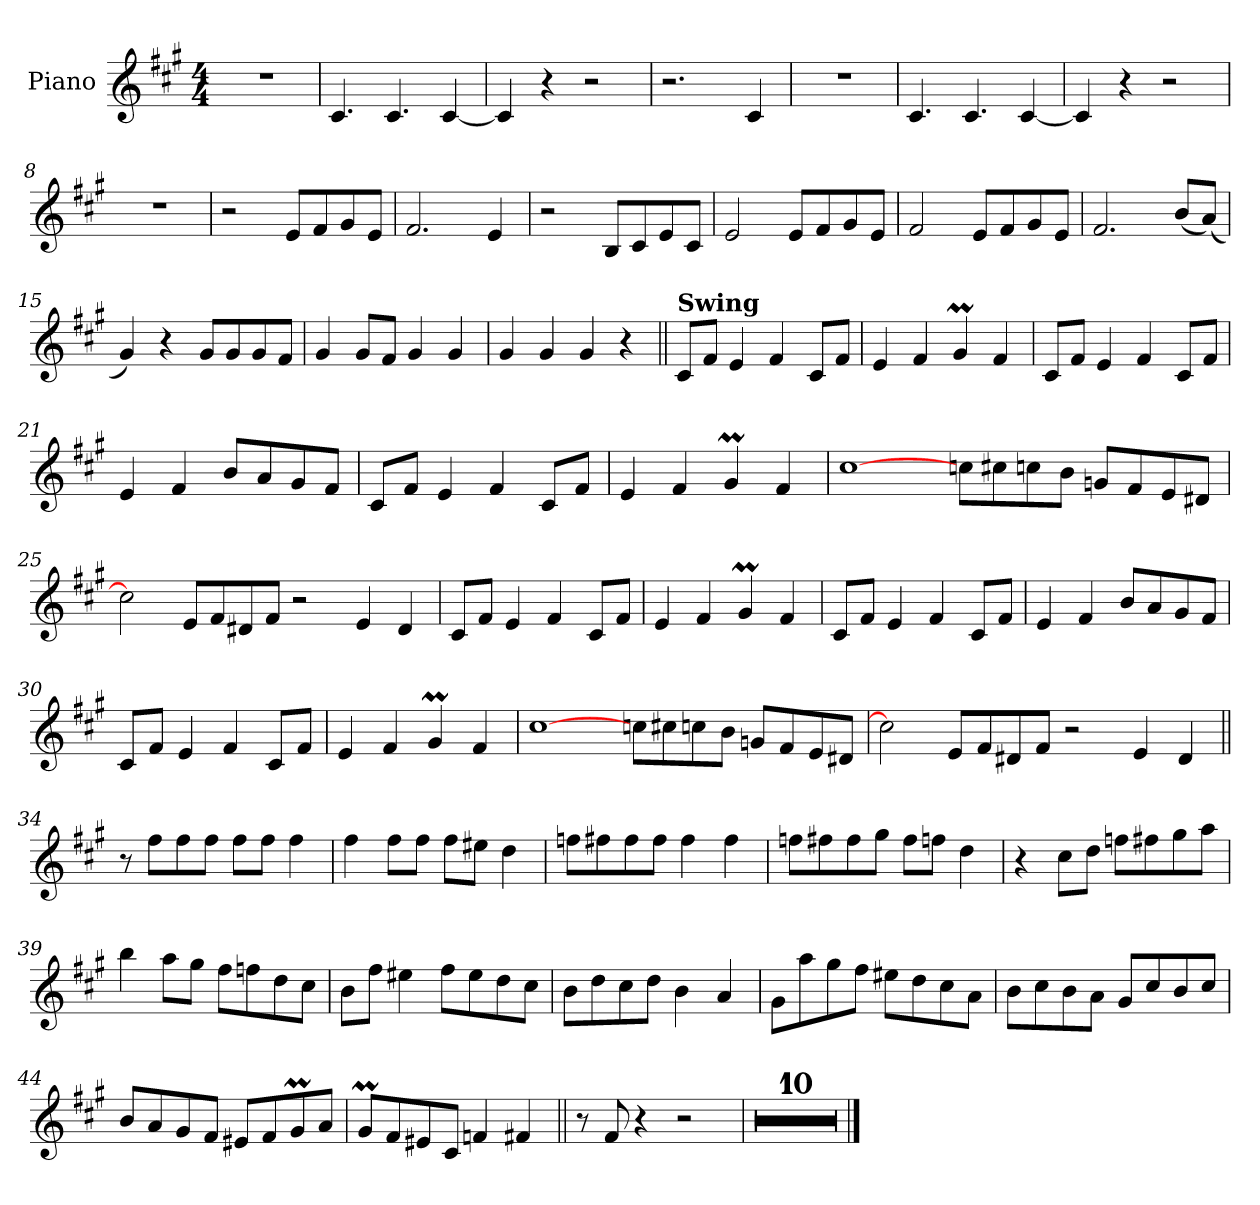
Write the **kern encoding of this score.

**kern
*part1
*staff1
*I"Piano
*I'Pno.
*clefG2
*k[f#c#g#]
*M4/4
*MM180
=1
1r
=2
4.c#!
4.c#!
[4c#!
=3
4c#!]
4r
2r
=4
2.r
4c#!
=5
1r
=6
4.c#!
4.c#!
[4c#!
=7
4c#!]
4r
2r
=8
1r
=9
2r
8eL
8f#
8g#
8eJ
=10
2.f#
4e
=11
2r
8BL
8c#
8e
8c#J
=12
2e
8eL
8f#
8g#
8eJ
=13
2f#
8eL
8f#
8g#
8eJ
=14
2.f#
(<8bL
(<8aJ)
=15
4g#)
4r
8g#L
8g#
8g#
8f#J
=16
4g#
8g#L
8f#J
4g#
4g#
=17
4g#
4g#
4g#
4r
=18||
!LO:TX:B:t=Swing
8c#L
8f#J
4e
4f#
8c#L
8f#J
=19
4e
4f#
4g#m
4f#
=20
8c#L
8f#J
4e
4f#
8c#L
8f#J
=21
4e
4f#
8bL
8a
8g#
8f#J
=22
8c#L
8f#J
4e
4f#
8c#L
8f#J
=23
4e
4f#
4g#m
4f#
=24
[1cc#
8ccn!L
8cc#X!
8ccn!
8b!J
8gn!L
8f#!
8e!
8d#X!J
=25
2cc#]
8e!L
8f#!
8d#X!
8f#!J
2r
4e!
4d#!
=26
8c#L
8f#J
4e
4f#
8c#L
8f#J
=27
4e
4f#
4g#m
4f#
=28
8c#L
8f#J
4e
4f#
8c#L
8f#J
=29
4e
4f#
8bL
8a
8g#
8f#J
=30
8c#L
8f#J
4e
4f#
8c#L
8f#J
=31
4e
4f#
4g#m
4f#
=32
[1cc#
8ccn!L
8cc#X!
8ccn!
8b!J
8gn!L
8f#!
8e!
8d#X!J
=33
2cc#]
8e!L
8f#!
8d#X!
8f#!J
2r
4e!
4d#!
=34||
8r
8ff#L
8ff#
8ff#J
8ff#L
8ff#J
4ff#
=35
4ff#
8ff#L
8ff#J
8ff#L
8ee#XJ
4dd
=36
8ffnL
8ff#X
8ff#
8ff#J
4ff#
4ff#
=37
8ffnL
8ff#X
8ff#
8gg#J
8ff#L
8ffnJ
4dd
=38
4r
8cc#L
8ddJ
8ffnL
8ff#X
8gg#
8aaJ
=39
4bb
8aaL
8gg#J
8ff#L
8ffn
8dd
8cc#J
=40
8bL
8ff#J
4ee#X
8ff#L
8ee#
8dd
8cc#J
=41
8bL
8dd
8cc#
8ddJ
4b
4a
=42
8g#L
8aa
8gg#
8ff#J
8ee#XL
8dd
8cc#
8aJ
=43
8bL
8cc#
8b
8aJ
8g#L
8cc#
8b
8cc#J
=44
8bL
8a
8g#
8f#J
8e#XL
8f#
8g#m
8aJ
=45
8g#mL
8f#
8e#X
8c#J
4fn
4f#X
=46||
8r
8f#
4r
2r
=47
1r
=48
1r
=49
1r
=50
1r
=51
1r
=52
1r
=53
1r
=54
1r
=55
1r
=56
1r
==
*-
